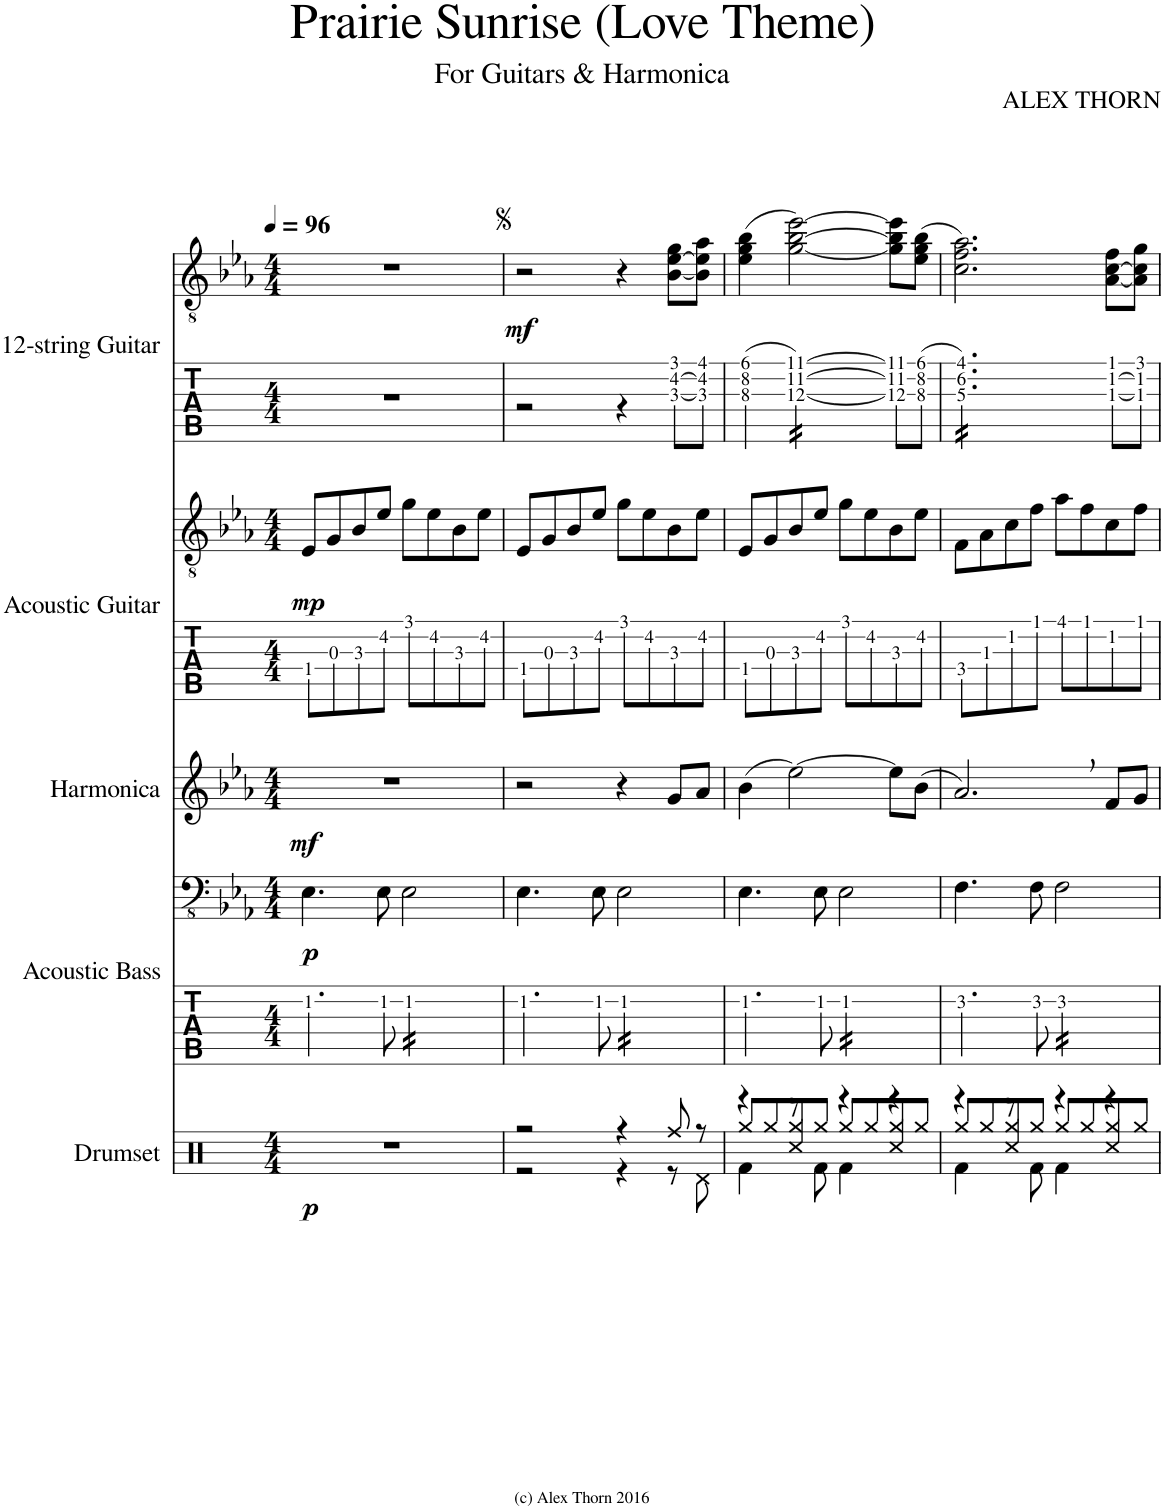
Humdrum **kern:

**kern	**dynam	**kern	**kern	**dynam	**kern	**dynam	**kern	**kern	**dynam	**kern	**kern	**dynam
*part5	*part5	*part4	*part4	*part4	*part3	*part3	*part2	*part2	*part2	*part1	*part1	*part1
*staff8	*staff8	*staff7	*staff6	*staff6/7	*staff5	*staff5	*staff4	*staff3	*staff3/4	*staff2	*staff1	*staff1/2
*I"Drumset	*	*I"Acoustic Bass	*	*	*I"Harmonica	*	*I"Acoustic Guitar	*	*	*I"12-string Guitar	*	*
*I'Drs.	*	*I'Bass	*	*	*I'Harm.	*	*I'Guit.	*	*	*I'Guit.	*	*
*	*	*stria6	*	*	*	*	*stria6	*	*	*stria6	*	*
*clefX	*	*	*clefFv4	*	*clefG2	*	*	*clefGv2	*	*	*clefGv2	*
*k[]	*	*k[b-e-a-]	*k[b-e-a-]	*	*k[b-e-a-]	*	*k[b-e-a-]	*k[b-e-a-]	*	*k[b-e-a-]	*k[b-e-a-]	*
*M4/4	*	*M4/4	*M4/4	*	*M4/4	*	*M4/4	*M4/4	*	*M4/4	*M4/4	*
*MM96	*	*MM96	*MM96	*	*MM96	*	*MM96	*MM96	*	*MM96	*MM96	*
=1	=1	=1	=1	=1	=1	=1	=1	=1	=1	=1	=1	=1
!	!LO:DY:b	!	!	!LO:DY:b	!	!LO:DY:b	!	!	!LO:DY:b	!	!	!
1r	p	4.EE-\	4.EE-\	p	1r	mf	8E-\L	8E-/L	mp	1r	1r	.
.	.	.	.	.	.	.	8G\	8G/	.	.	.	.
.	.	.	.	.	.	.	8B-\	8B-/	.	.	.	.
.	.	8EE-\	8EE-\	.	.	.	8e-\J	8e-/J	.	.	.	.
.	.	2EE-\	2EE-\	.	.	.	8g\L	8g\L	.	.	.	.
.	.	.	.	.	.	.	8e-\	8e-\	.	.	.	.
.	.	.	.	.	.	.	8B-\	8B-\	.	.	.	.
.	.	.	.	.	.	.	8e-\J	8e-\J	.	.	.	.
=2	=2	=2	=2	=2	=2	=2	=2	=2	=2	=2	=2	=2
*^	*	*	*	*	*	*	*	*	*	*	*	*
!	!	!	!	!	!	!	!	!	!	!	!	!	!LO:DY:b
2r	2r	.	4.EE-\	4.EE-\	.	2r	.	8E-\L	8E-/L	.	2r	2r	mf
.	.	.	.	.	.	.	.	8G\	8G/	.	.	.	.
.	.	.	.	.	.	.	.	8B-\	8B-/	.	.	.	.
.	.	.	8EE-\	8EE-\	.	.	.	8e-\J	8e-/J	.	.	.	.
4r	4r	.	2EE-\	2EE-\	.	4r	.	8g\L	8g\L	.	4r	4r	.
.	.	.	.	.	.	.	.	8e-\	8e-\	.	.	.	.
8Rff/	8r	.	.	.	.	8g/L	.	8B-\	8B-\	.	[8B-\ [8e-\ 8g\L	[8B-\ [8e-\ 8g\L	.
8r	8Rd\	.	.	.	.	8a-/J	.	8e-\J	8e-\J	.	8B-\] 8e-\] 8a-\J	8B-\] 8e-\] 8a-\J	.
=3	=3	=3	=3	=3	=3	=3	=3	=3	=3	=3	=3	=3	=3
*	*^	*	*	*	*	*	*	*	*	*	*	*	*
4r	4Rf\	8Rgg/L	.	4.EE-\	4.EE-\	.	(4b-\	.	8E-\L	8E-/L	.	4e-\ 4g\ 4b-\	(4e-\ 4g\ 4b-\	.
.	.	8Rgg/	.	.	.	.	.	.	8G\	8G/	.	.	.	.
4Rcc/	8r	8Rgg/	.	.	.	.	[2ee-\)	.	8B-\	8B-/	.	[2g\ [2b-\ [2ee-\	[2g\ [2b-\ [2ee-\)	.
.	8Rf\	8Rgg/J	.	8EE-\	8EE-\	.	.	.	8e-\J	8e-/J	.	.	.	.
4r	4Rf\	8Rgg/L	.	2EE-\	2EE-\	.	.	.	8g\L	8g\L	.	.	.	.
.	.	8Rgg/	.	.	.	.	.	.	8e-\	8e-\	.	.	.	.
4Rcc/	4r	8Rgg/	.	.	.	.	8ee-\L]	.	8B-\	8B-\	.	8g\] 8b-\] 8ee-\]L	8g\] 8b-\] 8ee-\]L	.
.	.	8Rgg/J	.	.	.	.	(8b-\J	.	8e-\J	8e-\J	.	8e-\ 8g\ 8b-\J	(8e-\ 8g\ 8b-\J	.
=4	=4	=4	=4	=4	=4	=4	=4	=4	=4	=4	=4	=4	=4	=4
4r	4Rf\	8Rgg/L	.	4.FF\	4.FF\	.	2.a-,/)	.	8F\L	8F\L	.	2.c\ 2.f\ 2.a-\	2.c\ 2.f\ 2.a-\)	.
.	.	8Rgg/	.	.	.	.	.	.	8A-\	8A-\	.	.	.	.
4Rcc/	8r	8Rgg/	.	.	.	.	.	.	8c\	8c\	.	.	.	.
.	8Rf\	8Rgg/J	.	8FF\	8FF\	.	.	.	8f\J	8f\J	.	.	.	.
4r	4Rf\	8Rgg/L	.	2FF\	2FF\	.	.	.	8a-\L	8a-\L	.	.	.	.
.	.	8Rgg/	.	.	.	.	.	.	8f\	8f\	.	.	.	.
4Rcc/	4r	8Rgg/	.	.	.	.	8f/L	.	8c\	8c\	.	[8A-\ [8c\ 8f\L	[8A-\ [8c\ 8f\L	.
.	.	8Rgg/J	.	.	.	.	8g/J	.	8f\J	8f\J	.	8A-\] 8c\] 8g\J	8A-\] 8c\] 8g\J	.
*v	*v	*v	*	*	*	*	*	*	*	*	*	*	*	*
=	=	=	=	=	=	=	=	=	=	=	=	=
*-	*-	*-	*-	*-	*-	*-	*-	*-	*-	*-	*-	*-
